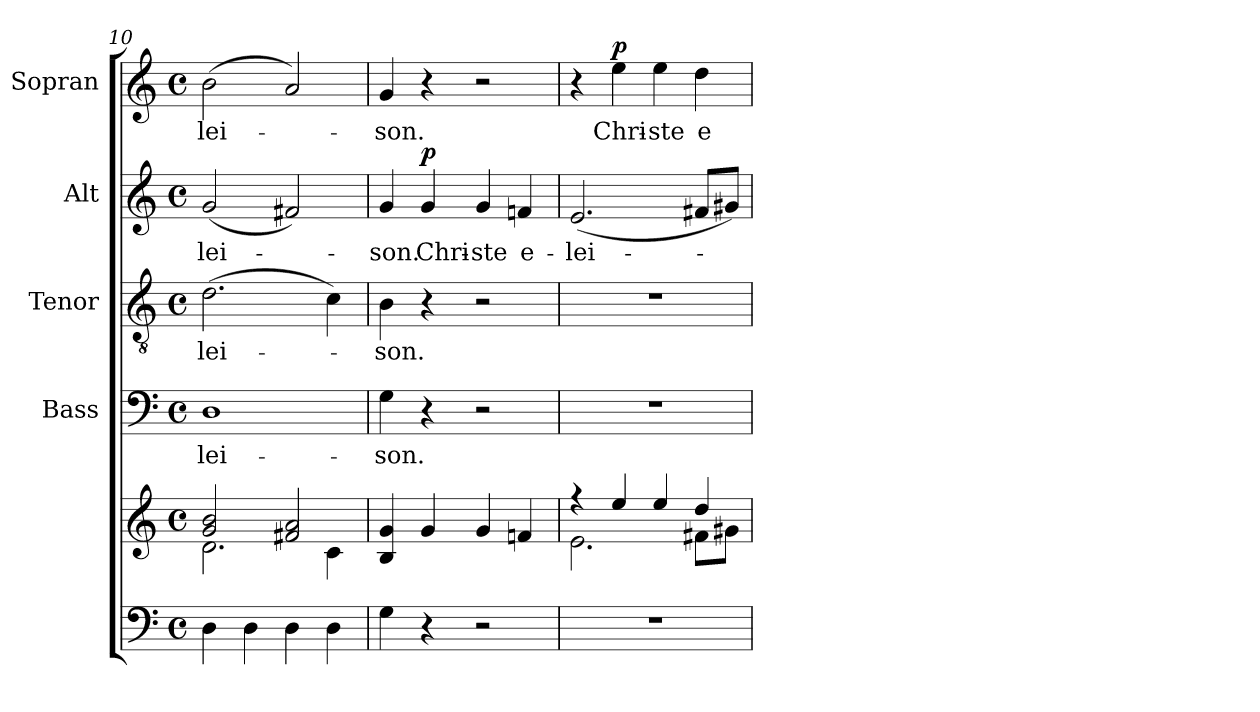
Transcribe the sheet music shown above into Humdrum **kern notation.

**kern	**kern	**kern	**text	**kern	**text	**kern	**text	**dynam	**kern	**text	**dynam
*part5	*part5	*part4	*part4	*part3	*part3	*part2	*part2	*part2	*part1	*part1	*part1
*staff6	*staff5	*staff4	*staff4	*staff3	*staff3	*staff2	*staff2	*staff2	*staff1	*staff1	*staff1
*	*	*I"Bass	*	*I"Tenor	*	*I"Alt	*	*	*I"Sopran	*	*
*	*	*I'B.	*	*I'T.	*	*I'A.	*	*	*I'S.	*	*
*clefF4	*clefG2	*clefF4	*	*clefGv2	*	*clefG2	*	*	*clefG2	*	*
*k[]	*k[]	*k[]	*	*k[]	*	*k[]	*	*	*k[]	*	*
*C:	*C:	*C:	*	*C:	*	*C:	*	*	*C:	*	*
*M4/4	*M4/4	*M4/4	*	*M4/4	*	*M4/4	*	*	*M4/4	*	*
*met(c)	*met(c)	*met(c)	*	*met(c)	*	*met(c)	*	*	*met(c)	*	*
=10	=10	=10	=10	=10	=10	=10	=10	=10	=10	=10	=10
*	*^	*	*	*	*	*	*	*	*	*	*
!	!	!	!	!LO:LY:b	!	!LO:LY:b	!	!LO:LY:b	!	!	!LO:LY:b	!
4D\	2g/ 2b/	2.d\	1D	-lei-	(>2.d\	-lei-	(<2g/	-lei-	.	(>2b\	-lei-	.
4D\	.	.	.	.	.	.	.	.	.	.	.	.
4D\	2f#X/ 2a/	.	.	.	.	.	2f#X/)	.	.	2a/)	.	.
4D\	.	4c\	.	.	4c\)	.	.	.	.	.	.	.
=11	=11	=11	=11	=11	=11	=11	=11	=11	=11	=11	=11	=11
!	!	!	!	!LO:LY:b	!	!LO:LY:b	!	!LO:LY:b	!	!	!LO:LY:b	!
*	*v	*v	*	*	*	*	*	*	*	*	*	*
4G\	4B/ 4g/	4G\	-son.	4B\	-son.	4g/	-son.	.	4g/	-son.	.
!	!	!	!	!	!	!	!LO:LY:b	!LO:DY:a	!	!	!
4r	4g/	4r	.	4r	.	4g/	Chri-	p	4r	.	.
!	!	!	!	!	!	!	!LO:LY:b	!	!	!	!
2r	4g/	2r	.	2r	.	4g/	-ste	.	2r	.	.
!	!	!	!	!	!	!	!LO:LY:b	!	!	!	!
.	4fn/	.	.	.	.	4fn/	e-	.	.	.	.
=12	=12	=12	=12	=12	=12	=12	=12	=12	=12	=12	=12
*	*^	*	*	*	*	*	*	*	*	*	*
!	!	!	!	!	!	!	!	!LO:LY:b	!	!	!	!
1r	4ree	2.e\	1r	.	1r	.	(<2.e/	-lei-	.	4r	.	.
!	!	!	!	!	!	!	!	!	!	!	!LO:LY:b	!LO:DY:a
.	4ee/	.	.	.	.	.	.	.	.	4ee\	Chri-	p
!	!	!	!	!	!	!	!	!	!	!	!LO:LY:b	!
.	4ee/	.	.	.	.	.	.	.	.	4ee\	-ste	.
!	!	!	!	!	!	!	!	!	!	!	!LO:LY:b	!
.	4dd/	8f#X\L	.	.	.	.	8f#X/L	.	.	4dd\	e-	.
.	.	8g#X\J	.	.	.	.	8g#X/J)	.	.	.	.	.
*	*v	*v	*	*	*	*	*	*	*	*	*	*
=	=	=	=	=	=	=	=	=	=	=	=
*-	*-	*-	*-	*-	*-	*-	*-	*-	*-	*-	*-
